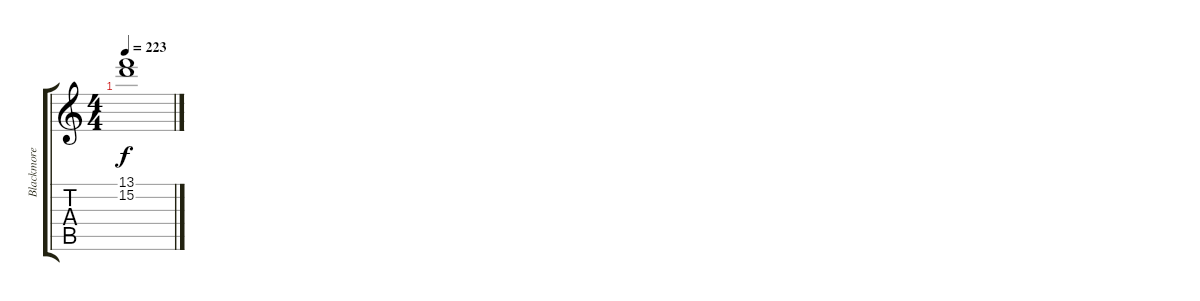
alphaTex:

\track ("Blackmore" "Blackmore") {instrument distortionguitar}
\staff {score tabs}
\tuning (E4 B3 G3 D3 A2 E2) {hide}
\ts (4 4)
\tempo 223
\clef g2
\ks c
(13.1 15.2).1{dy f}
